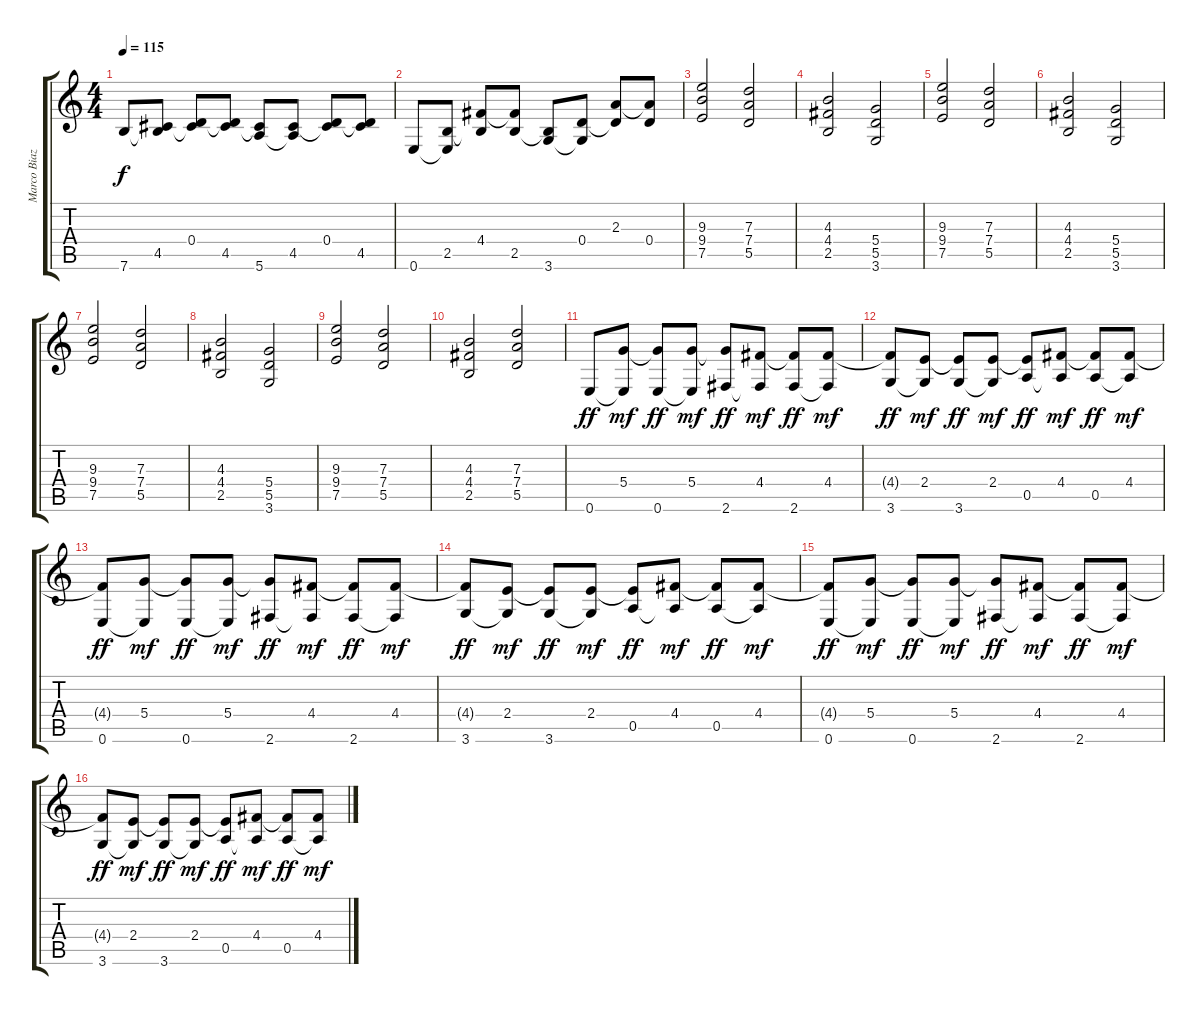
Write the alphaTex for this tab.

\track ("Marco Biazzi" "Marco Biaz") {instrument overdrivenguitar}
\staff {score tabs}
\tuning (E4 B3 G3 D3 A2 E2) {hide}
\ts (4 4)
\tempo 115
\clef g2
\ks c
7.6.8{dy f instrument electricguitarjazz} (4.5 7.6{t}).8 (0.4 4.5{t}).8 (0.4{t} 4.5).8 (4.5{t} 5.6).8 (4.5 5.6{t}).8 (0.4 4.5{t}).8 (0.4{t} 4.5).8 |
0.6.8{instrument electricguitarjazz} (2.5 0.6{t}).8 (4.4 2.5{t}).8 (4.4{t} 2.5).8 (2.5{t} 3.6).8 (0.4 3.6{t}).8 (2.3 0.4{t}).8 (2.3{t} 0.4).8 |
(9.3 9.4 7.5).2{volume 15 instrument overdrivenguitar} (7.3 7.4 5.5).2 |
(4.3 4.4 2.5).2 (5.4 5.5 3.6).2 |
(9.3 9.4 7.5).2 (7.3 7.4 5.5).2 |
(4.3 4.4 2.5).2 (5.4 5.5 3.6).2 |
(9.3 9.4 7.5).2 (7.3 7.4 5.5).2 |
(4.3 4.4 2.5).2 (5.4 5.5 3.6).2 |
(9.3 9.4 7.5).2 (7.3 7.4 5.5).2 |
(4.3 4.4 2.5).2 (7.3 7.4 5.5).2 |
0.6.8{dy ff} (5.4 0.6{t}).8{dy mf} (5.4{t} 0.6).8{dy ff} (5.4 0.6{t}).8{dy mf} (5.4{t} 2.6).8{dy ff} (4.4 2.6{t}).8{dy mf} (4.4{t} 2.6).8{dy ff} (4.4 2.6{t}).8{dy mf} |
(4.4{t} 3.6).8{dy ff} (2.4 3.6{t}).8{dy mf} (2.4{t} 3.6).8{dy ff} (2.4 3.6{t}).8{dy mf} (2.4{t} 0.5).8{dy ff} (4.4 0.5{t}).8{dy mf} (4.4{t} 0.5).8{dy ff} (4.4 0.5{t}).8{dy mf} |
(4.4{t} 0.6).8{dy ff} (5.4 0.6{t}).8{dy mf} (5.4{t} 0.6).8{dy ff} (5.4 0.6{t}).8{dy mf} (5.4{t} 2.6).8{dy ff} (4.4 2.6{t}).8{dy mf} (4.4{t} 2.6).8{dy ff} (4.4 2.6{t}).8{dy mf} |
(4.4{t} 3.6).8{dy ff} (2.4 3.6{t}).8{dy mf} (2.4{t} 3.6).8{dy ff} (2.4 3.6{t}).8{dy mf} (2.4{t} 0.5).8{dy ff} (4.4 0.5{t}).8{dy mf} (4.4{t} 0.5).8{dy ff} (4.4 0.5{t}).8{dy mf} |
(4.4{t} 0.6).8{dy ff} (5.4 0.6{t}).8{dy mf} (5.4{t} 0.6).8{dy ff} (5.4 0.6{t}).8{dy mf} (5.4{t} 2.6).8{dy ff} (4.4 2.6{t}).8{dy mf} (4.4{t} 2.6).8{dy ff} (4.4 2.6{t}).8{dy mf} |
(4.4{t} 3.6).8{dy ff} (2.4 3.6{t}).8{dy mf} (2.4{t} 3.6).8{dy ff} (2.4 3.6{t}).8{dy mf} (2.4{t} 0.5).8{dy ff} (4.4 0.5{t}).8{dy mf} (4.4{t} 0.5).8{dy ff} (4.4 0.5{t}).8{dy mf}
